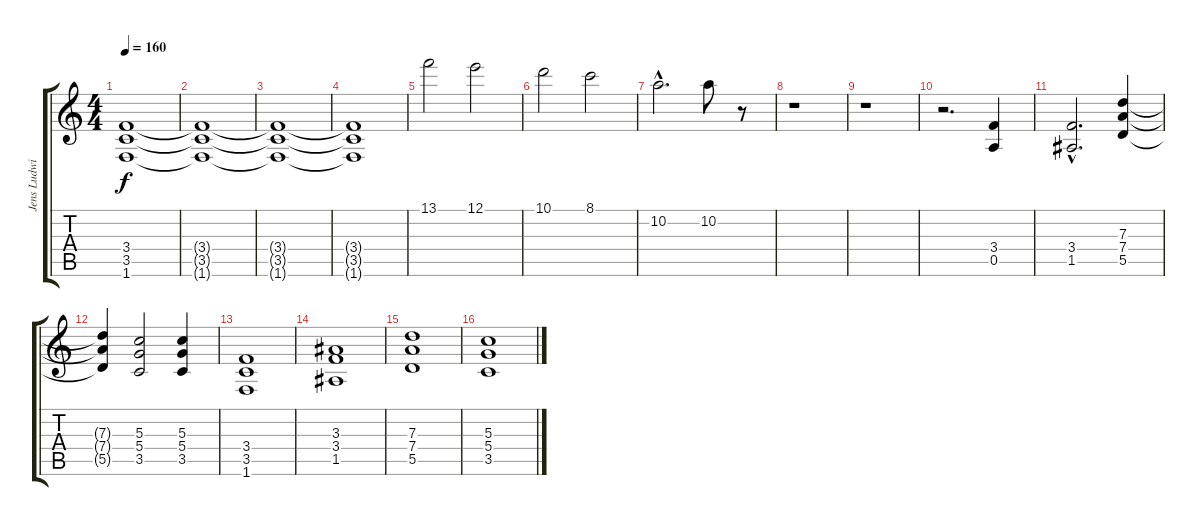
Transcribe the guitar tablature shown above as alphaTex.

\track ("Jens Ludwig" "Jens Ludwi") {instrument distortionguitar}
\staff {score tabs}
\tuning (E4 B3 G3 D3 A2 E2) {hide}
\ts (4 4)
\tempo 160
\clef g2
\ks c
(3.4 3.5 1.6).1{dy f} |
(3.4{t} 3.5{t} 1.6{t}).1 |
(3.4{t} 3.5{t} 1.6{t}).1 |
(3.4{t} 3.5{t} 1.6{t}).1 |
13.1.2 12.1.2 |
10.1.2 8.1.2 |
10.2{hac}.2{d} 10.2.8 r.8 |
r.1 |
r.1 |
r.2{d} (3.4 0.5).4 |
(3.4{hac} 1.5{hac}).2{d} (7.3 7.4 5.5).4 |
(7.3{t} 7.4{t} 5.5{t}).4 (5.3 5.4 3.5).2 (5.3 5.4 3.5).4 |
(3.4 3.5 1.6).1 |
(3.3 3.4 1.5).1 |
(7.3 7.4 5.5).1 |
(5.3 5.4 3.5).1
